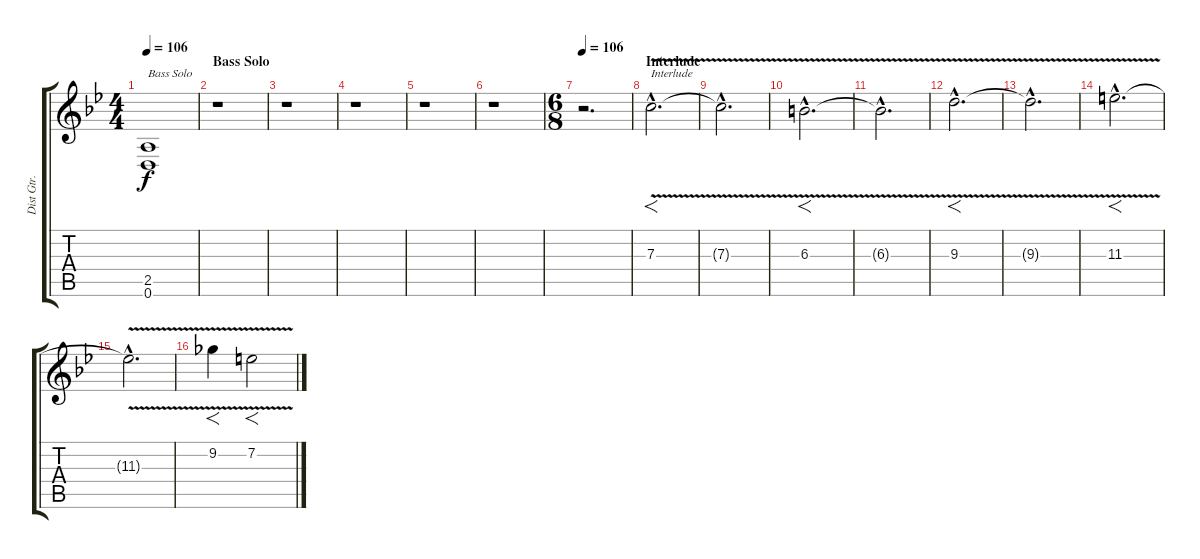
\track ("Dist Gtr. 2 (Lead)" "Dist Gtr. ") {instrument distortionguitar}
\staff {score tabs}
\tuning (D4 A3 F3 C3 G2 D2) {hide}
\ts (4 4)
\tempo 106
\clef g2
\ks bb
(2.5{t} 0.6{t}).1{txt "Bass Solo" dy f volume 0} |
\section ("" "Bass Solo")
r.1{volume 13} |
r.1 |
r.1 |
r.1 |
r.1 |
\ts (6 8)
\tempo 106
r.2{d volume 11} |
\section ("" "Interlude")
7.3{v hac}.2{f d txt "Interlude"} |
7.3{hac t}.2{d} |
6.3{v hac}.2{f d} |
6.3{hac t}.2{d} |
9.3{v hac}.2{f d} |
9.3{hac t}.2{d} |
11.3{v hac}.2{f d} |
11.3{hac t}.2{d} |
9.2{v}.4{f} 7.2{v}.2{f}
